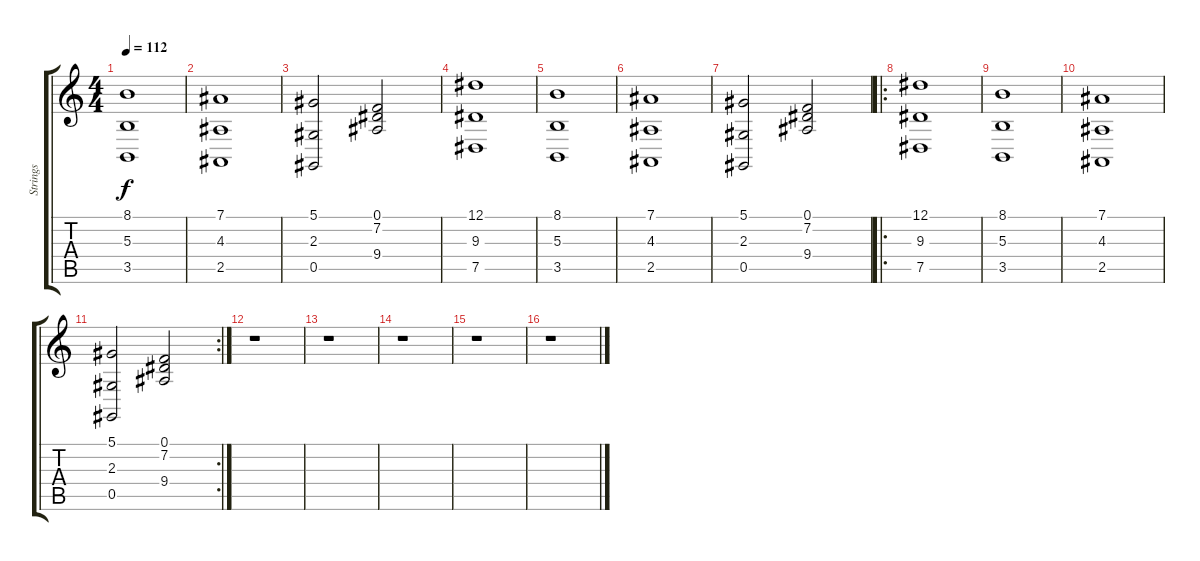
\track ("Strings" "Strings") {instrument stringensemble2}
\staff {score tabs}
\tuning (Eb4 Bb3 Gb3 Db3 Ab2 Eb2) {hide}
\ts (4 4)
\tempo 112
\clef g2
\ks c
(8.1 5.3 3.5).1{dy f} |
(7.1 4.3 2.5).1 |
(5.1 2.3 0.5).2 (0.1 7.2 9.4).2 |
(12.1 9.3 7.5).1 |
(8.1 5.3 3.5).1 |
(7.1 4.3 2.5).1 |
(5.1 2.3 0.5).2 (0.1 7.2 9.4).2 |
\ro
(12.1 9.3 7.5).1 |
(8.1 5.3 3.5).1 |
(7.1 4.3 2.5).1 |
\rc 2
(5.1 2.3 0.5).2 (0.1 7.2 9.4).2 |
r.1 |
r.1 |
r.1 |
r.1 |
r.1
